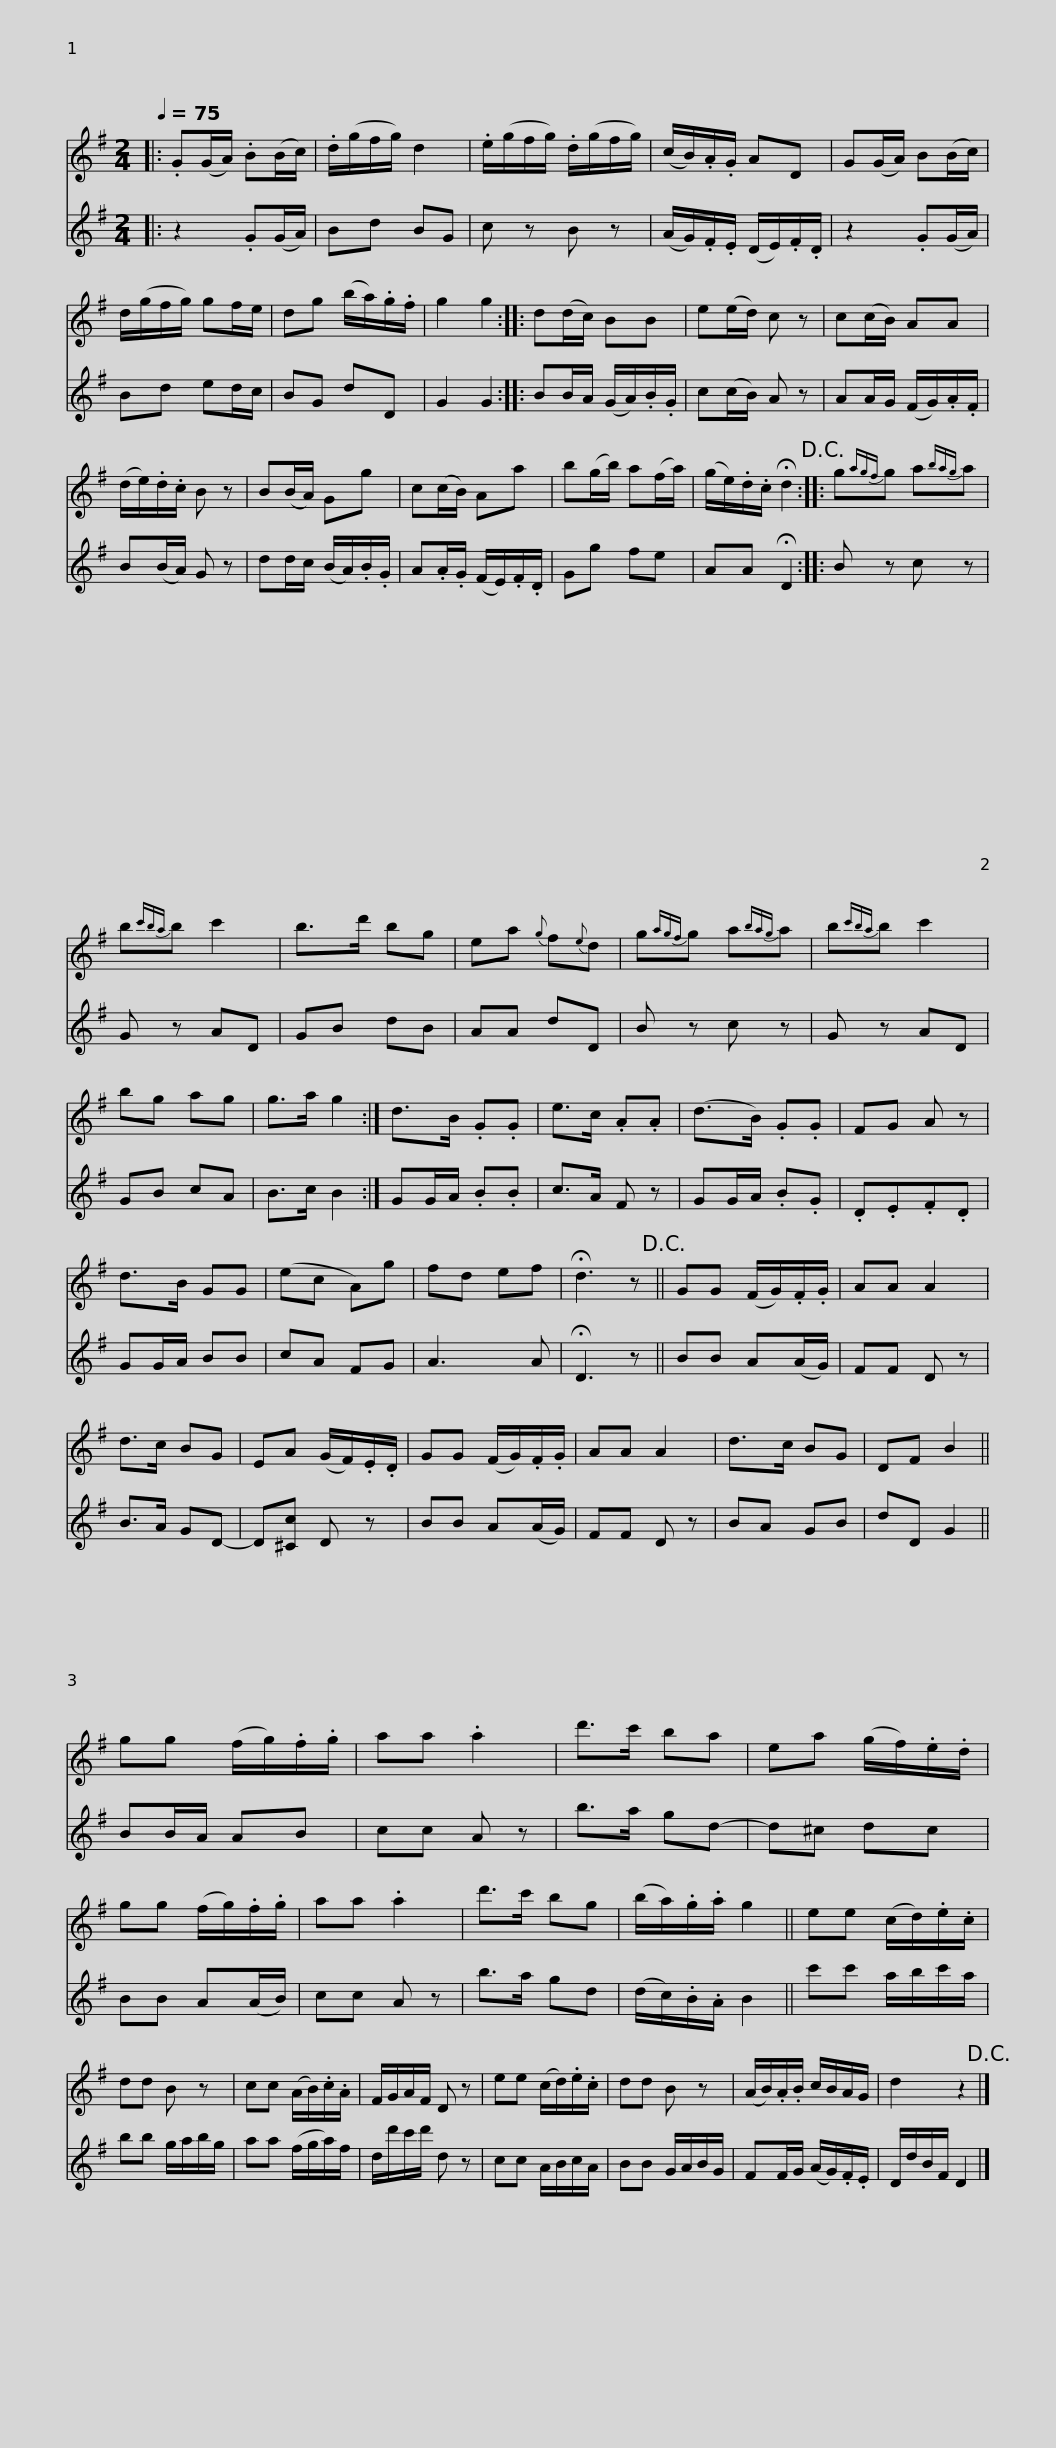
X:1
%%score 1 2
L:1/8
Q:1/4=75
M:2/4
I:linebreak $
K:G
V:1 treble
V:2 treble
V:1
|: .G(G/A/) .B(B/c/) | .d/(g/f/g/) d2 | .e/(g/f/g/) .d/(g/f/g/) | (c/B/).A/.G/ AD | G(G/A/) B(B/c/) | %5
 d/(g/f/g/) gf/e/ |$ dg (b/a/).g/.f/ | g2 g2 :: d(d/c/) BB | e(e/d/) c z | %10
 c(c/B/) AA | (d/e/).d/.c/ B z | B(B/A/) Gg |$ c(c/B/) Aa | b(g/b/) a(f/a/) | %15
 (g/e/).d/.c/ !fermata!d2!D.C.! :: g{agf}g a{bag}a | b{c'ba}b c'2 | b>d' bg | ea{g} f{e}d |$ %20
 g{agf}g a{bag}a | b{c'ba}b c'2 | bg ag | g>a g2 :| d>B .G.G | %25
 e>c .A.A | (d>B) .G.G | FG A z |$ d>B GG | (ec A)g | %30
 fd ef | !fermata!d3 z!D.C.! || GG (F/G/).F/.G/ | AA A2 | d>c BG | %35
 EA (G/F/).E/.D/ | GG (F/G/).F/.G/ |$ AA A2 | d>c BG | DF B2 || %40
 gg (f/g/).f/.g/ | aa .a2 | d'>c' ba | ea (g/f/).e/.d/ | gg (f/g/).f/.g/ |$ %45
 aa .a2 | d'>c' bg | (b/a/).g/.a/ g2 || ee (c/d/).e/.c/ | dd B z | %50
 cc (A/B/).c/.A/ | F/G/A/F/ D z |$ ee (c/d/).e/.c/ | dd B z | (A/B/).A/.B/ c/B/A/G/ | %55
 d2 z2!D.C.! |] %56
V:2
|: z2 .G(G/A/) | Bd BG | c z B z | (A/G/).F/.E/ (D/E/).F/.D/ | z2 .G(G/A/) | %5
 Bd ed/c/ |$ BG dD | G2 G2 :: BB/A/ (G/A/).B/.G/ | c(c/B/) A z | %10
 AA/G/ (F/G/).A/.F/ | B(B/A/) G z | dd/c/ (B/A/).B/.G/ |$ A.A/.G/ (F/E/).F/.D/ | Gg fe | %15
 AA !fermata!D2 :: B z c z | G z AD | GB dB | AA dD |$ %20
 B z c z | G z AD | GB cA | B>c B2 :| GG/A/ .B.B | %25
 c>A F z | GG/A/ .B.G | .D.E.F.D |$ GG/A/ BB | cA FG | %30
 A3 A | !fermata!D3 z || BB A(A/G/) | FF D z | B>A GD- | %35
 D[^Cc] D z | BB A(A/G/) |$ FF D z | BA GB | dD G2 || %40
 BB/A/ AB | cc A z | b>a gd- | d^c dc | BB A(A/B/) |$ %45
 cc A z | b>a gd | (d/c/).B/.A/ B2 || c'c' a/b/c'/a/ | bb g/a/b/g/ | %50
 aa (f/g/a/)f/ | d/d'/c'/d'/ d z |$ cc A/B/c/A/ | BB G/A/B/G/ | FF/G/ (A/G/).F/.E/ | %55
 D/d/B/F/ D2 |] %56
